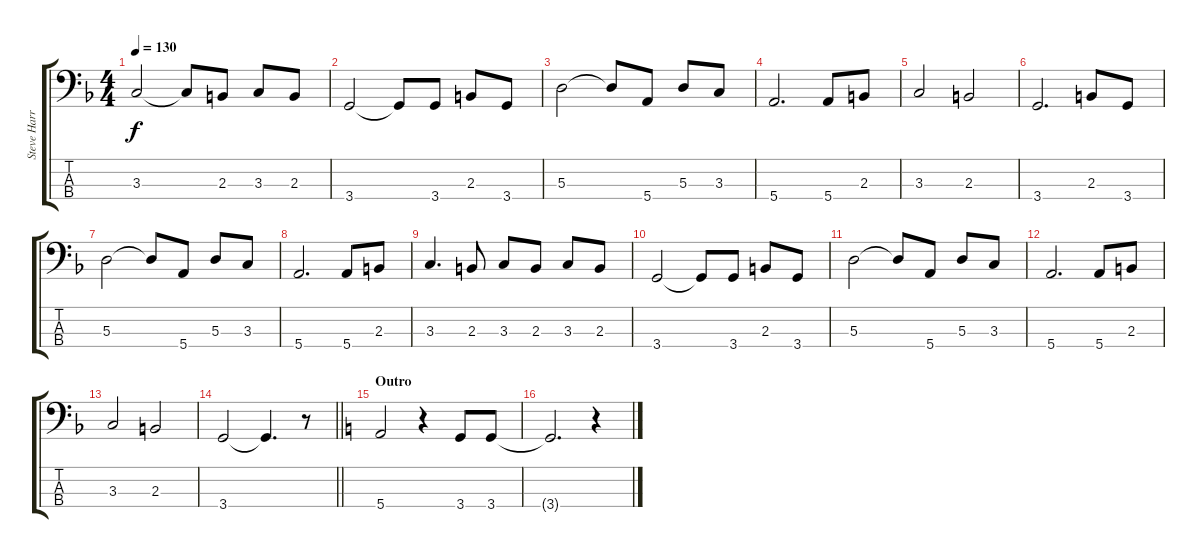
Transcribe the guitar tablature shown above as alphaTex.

\track ("Steve Harris" "Steve Harr") {instrument electricbassfinger}
\staff {score tabs}
\tuning (G2 D2 A1 E1) {hide}
\ts (4 4)
\tempo 130
\clef f4
\ks dminor
3.3.2{dy f} 3.3{t}.8 2.3.8 3.3.8 2.3.8 |
3.4.2 3.4{t}.8 3.4.8 2.3.8 3.4.8 |
5.3.2 5.3{t}.8 5.4.8 5.3.8 3.3.8 |
5.4.2{d} 5.4.8 2.3.8 |
3.3.2 2.3.2 |
3.4.2{d} 2.3.8 3.4.8 |
5.3.2 5.3{t}.8 5.4.8 5.3.8 3.3.8 |
5.4.2{d} 5.4.8 2.3.8 |
3.3.4{d} 2.3.8 3.3.8 2.3.8 3.3.8 2.3.8 |
3.4.2 3.4{t}.8 3.4.8 2.3.8 3.4.8 |
5.3.2 5.3{t}.8 5.4.8 5.3.8 3.3.8 |
5.4.2{d} 5.4.8 2.3.8 |
3.3.2 2.3.2 |
\barLineRight lightlight
3.4.2 3.4{t}.4{d} r.8 |
\section ("" "Outro")
\ks aminor
5.4.2 r.4 3.4.8 3.4.8 |
3.4{t}.2{d} r.4
